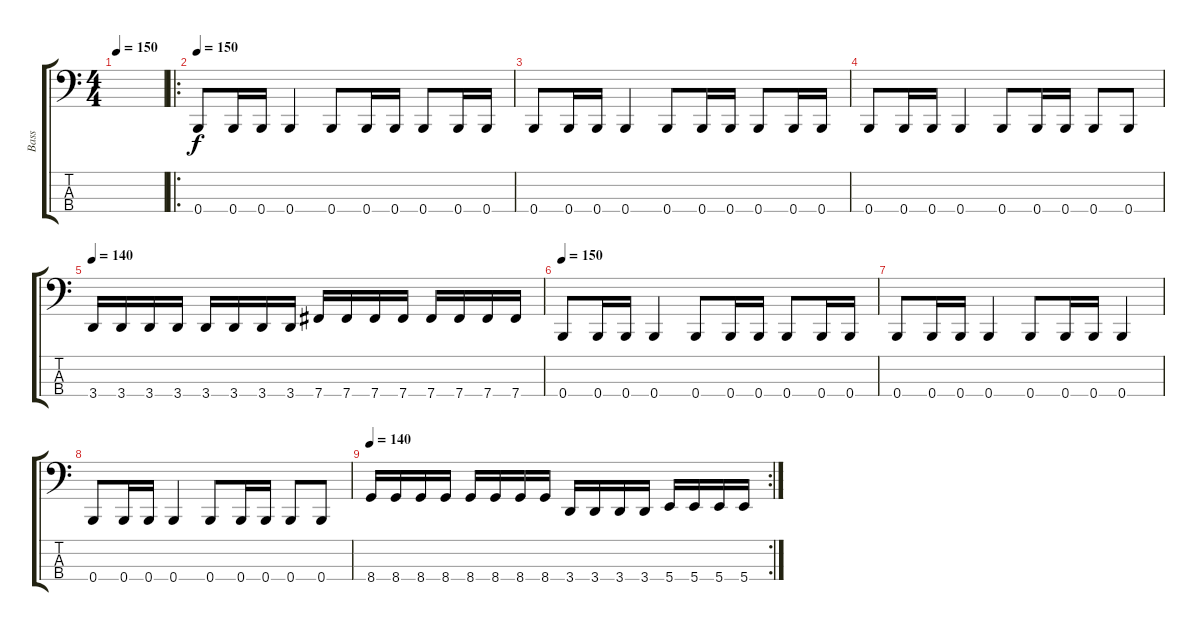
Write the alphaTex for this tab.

\track ("Bass" "Bass") {instrument electricbassfinger}
\staff {score tabs}
\tuning (E2 B1 Gb1 B0) {hide}
\ts (4 4)
\tempo 150
\tempo 130
\tempo 150
\clef f4
\ks c
|
\ro
\tempo 150
0.4.8 0.4.16 0.4.16 0.4.4 0.4.8 0.4.16 0.4.16 0.4.8 0.4.16 0.4.16 |
0.4.8 0.4.16 0.4.16 0.4.4 0.4.8 0.4.16 0.4.16 0.4.8 0.4.16 0.4.16 |
0.4.8 0.4.16 0.4.16 0.4.4 0.4.8 0.4.16 0.4.16 0.4.8 0.4.8 |
\tempo 140
3.4.16 3.4.16 3.4.16 3.4.16 3.4.16 3.4.16 3.4.16 3.4.16 7.4.16 7.4.16 7.4.16 7.4.16 7.4.16 7.4.16 7.4.16 7.4.16 |
\tempo 150
0.4.8 0.4.16 0.4.16 0.4.4 0.4.8 0.4.16 0.4.16 0.4.8 0.4.16 0.4.16 |
0.4.8 0.4.16 0.4.16 0.4.4 0.4.8 0.4.16 0.4.16 0.4.4 |
0.4.8 0.4.16 0.4.16 0.4.4 0.4.8 0.4.16 0.4.16 0.4.8 0.4.8 |
\rc 2
\tempo 140
8.4.16 8.4.16 8.4.16 8.4.16 8.4.16 8.4.16 8.4.16 8.4.16 3.4.16 3.4.16 3.4.16 3.4.16 5.4.16 5.4.16 5.4.16 5.4.16
